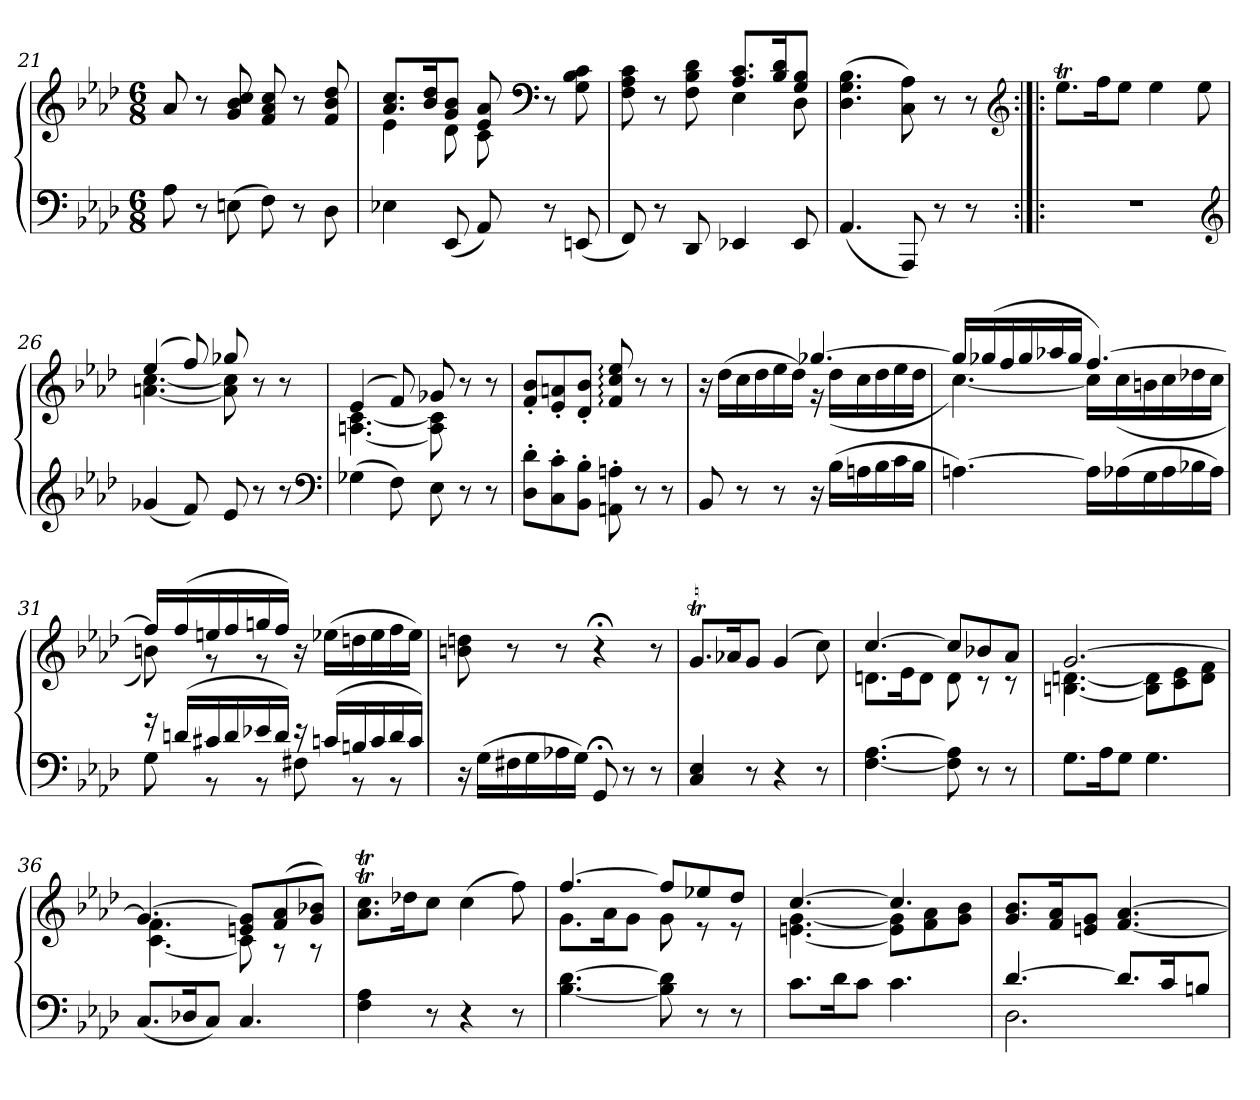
**kern	**kern
*part1	*part1
*staff2	*staff1
*clefF4	*clefG2
*k[b-e-a-d-]	*k[b-e-a-d-]
*f:	*f:
*M6/8	*M6/8
=21	=21
8A-\	8a-/
8r	8r
(8En\	8g/ 8b-/ 8cc/
8F\)	8f/ 8a-/ 8cc/
8r	8r
8D-\	8f/ 8b-/ 8dd-/
=22	=22
*	*^
4E-X\	8.a-/ 8.cc/L	4e-\
.	16b-/ 16dd-/K	.
(8EE-/	8g/ 8b-/J	8d-\
8AA-/)	8e-/ 8a-/	8c\
*	*clefF4	*
8r	4ryy	8r
(8EEn/	.	8G\ 8B-\ 8c\
=23	=23	=23
8FF/)	4.ryy	8F\ 8A-\ 8c\
8r	.	8r
8DD-/	.	8F\ 8B-\ 8d-\
4EE-X/	8.A-/ 8.c/L	4E-\
.	16B-/ 16d-/K	.
8EE-/	8G/ 8B-/J	8D-\
*	*v	*v
=24	=24
(4.AA-/	(4.D-\ 4.G\ 4.B-\
8AAA-/)	8C\ 8A-\)
8r	8r
8r	8r
*	*clefG2
=25:|!|:	=25:|!|:
2.r	8.ee-T\L
.	16ff\K
.	8ee-\J
.	4ee-\
.	8ee-\
*clefG2	*
=26	=26
*	*^
(4g-X/	(4ee-/	[4.an\ [4.cc\
8f/)	8ff/)	.
8e-/	8gg-X/	8a]\ 8cc]\
8r	4ryy	8r
8r	.	8r
*clefF4	*	*
=27	=27	=27
(4G-X\	(4e-/	[4.An\ [4.c\
8F\)	8f/)	.
8E-\	8g-X/	8A]\ 8c]\
8r	8r	4ryy
8r	8r	.
*	*v	*v
=28	=28
8D-'\ 8d-'\L	8f'/ 8b-'/L
8C'\ 8c'\	8e-'/ 8an'/
8BB-'\ 8B-'\J	8d-'/ 8b-'/J
8AAn'\ 8An'\	8f:/ 8cc:/ 8ee-:/
8r	8r
8r	8r
=29	=29
*	*^
8BB-/	4.ryy	16r
.	.	(>16dd-\LL
8r	.	16cc\
.	.	16dd-\
8r	.	16ee-\
.	.	16dd-\JJ)
16r	[4.gg-X/	16r
(16B-\LL	.	(16dd-\LL
16An\	.	16cc\
16B-\	.	16dd-\
16c\	.	16ee-\
16B-\JJ	.	16dd-\JJ
=30	=30	=30
[4.An\)	16gg-/LL]	[4.cc\)
.	(16gg-X/	.
.	16ff/	.
.	16gg-/	.
.	16aa-X/	.
.	16gg-/JJ	.
16A\LL]	[4.ff/)	16cc\LL]
(16A-X\	.	(16cc\
16G\	.	16bn\
16A-\	.	16cc\
16B-X\	.	16dd-X\
16A-\JJ)	.	16cc\JJ
=31	=31	=31
*^	*	*
16r	8G\	16ff/LL]	8bn\)
(16dn/LL	.	(16ff/	.
16c#X/	8r	16een/	8r
16d/	.	16ff/	.
16e-X/	8r	16ggn/	8r
16d/JJ)	.	16ff/JJ)	.
16r	8F#X\	4.ryy	16r
(16cn/LL	.	.	(>16ee-X\LL
16Bn/	8r	.	16ddn\
16c/	.	.	16ee-\
16d/	8r	.	16ff\
16c/JJ)	.	.	16ee-\JJ)
*v	*v	*	*
*	*v	*v
=32	=32
16r	8bn\ 8ddn\
(16G\LL	.
16F#X\	8r
16G\	.
16A-X\	8r
16G\JJ)	.
8GG;</	4r;<
8r	.
8r	8r
=33	=33
4C/ 4E-/	8.gT/L
.	16a-X/K
8r	8g/J
4r	(>4g/
8r	8cc\)
=34	=34
*	*^
[4.F\ [4.A-\	[4.cc/	8.dn\L
.	.	16e-\K
.	.	8d\J
8F]\ 8A-]\	8cc/L]	8d\
8r	8b-X/	8r
8r	8a-/J	8r
=35	=35	=35
8.G\L	[2.g/	[4.Bn\ [4.dn\
16A-\K	.	.
8G\J	.	.
4.G\	.	8B]\ 8d]\L
.	.	8c\ 8e-\
.	.	8d\ 8f\J
=36	=36	=36
(8.C/L	4.g/_	[4.c\ 4.f\
16D-X/K	.	.
8C/J)	.	.
4.C/	8en/ 8g]/L	8c\]
.	(8f/ 8a-/	8r
.	8g/ 8b-X/J)	8r
*	*v	*v
=37	=37
4F\ 4A-\	8.a-T\ 8.ccT\L
.	16dd-X\K
8r	8cc\J
4r	(4cc\
8r	8ff\)
=38	=38
*	*^
[4.B-\ [4.d-\	[4.ff/	8.g\L
.	.	16a-\K
.	.	8g\J
8B-]\ 8d-]\	8ff/L]	8g\
8r	8ee-X/	8r
8r	8dd-/J	8r
=39	=39	=39
8.c\L	[4.cc/	[4.en\ [4.g\
16d-\K	.	.
8c\J	.	.
4.c\	4.cc/]	8e]\ 8g]\L
.	.	8f\ 8a-\
.	.	8g\ 8b-\J
*	*v	*v
=40	=40
*^	*
[4.d-/	2.D-\	8.g/ 8.b-/L
.	.	16f/ 16a-/K
.	.	8en/ 8g/J
8.d-/L]	.	[4.f/ [4.a-/
16c/K	.	.
8Bn/J	.	.
*v	*v	*
=	=
*-	*-
